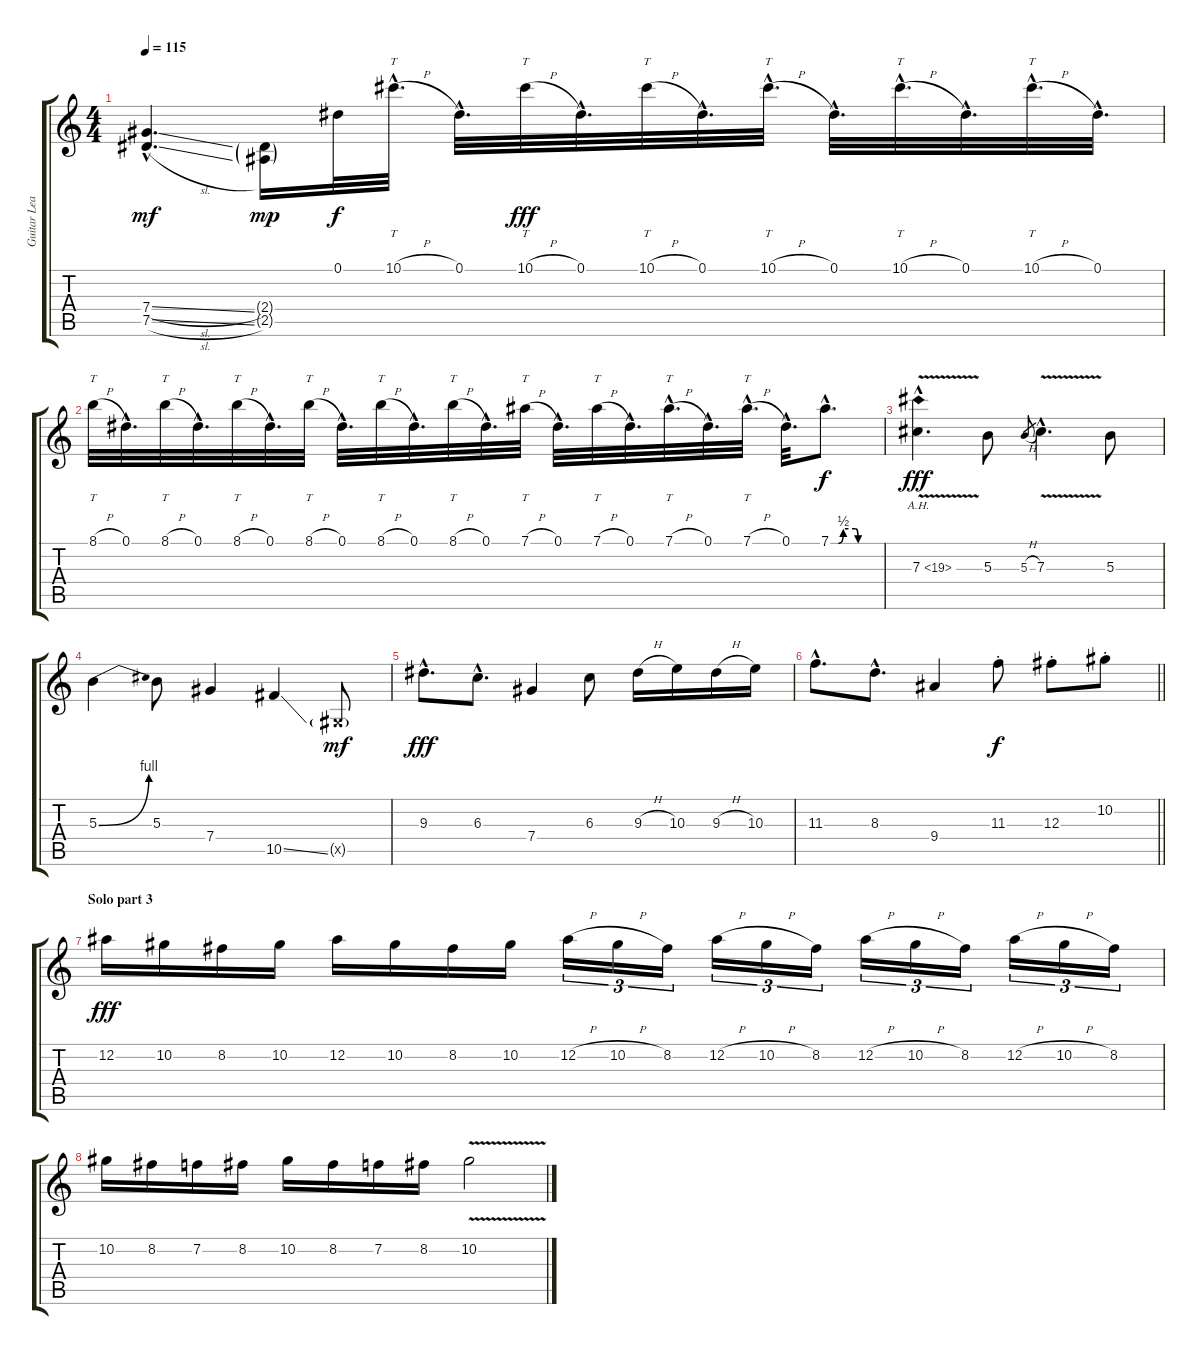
\track ("Guitar Lead Solo 1" "Guitar Lea") {instrument distortionguitar}
\staff {score tabs}
\tuning (Eb4 Bb3 Gb3 Db3 Ab2 Eb2) {hide}
\ts (4 4)
\tempo 115
\clef g2
\ks c
(7.4{sl hac} 7.5{sl hac}).4{d dy mf} (2.4{g} 2.5{g}).16{dy mp} 0.1.32{dy f} 10.1{h hac}.32{tt d} 0.1{hac}.32{d} 10.1{h}.32{tt dy fff} 0.1{hac}.32{d} 10.1{h}.32{tt} 0.1{hac}.32{d} 10.1{h hac}.32{tt d} 0.1{hac}.32{d} 10.1{h hac}.32{tt d} 0.1{hac}.32{d} 10.1{h hac}.32{tt d} 0.1{hac}.32{d} |
8.1{h}.32{tt} 0.1{hac}.32{d} 8.1{h}.32{tt} 0.1{hac}.32{d} 8.1{h}.32{tt} 0.1{hac}.32{d} 8.1{h}.32{tt} 0.1{hac}.32{d} 8.1{h}.32{tt} 0.1{hac}.32{d} 8.1{h}.32{tt} 0.1{hac}.32{d} 7.1{h}.32{tt} 0.1{hac}.32{d} 7.1{h}.32{tt} 0.1{hac}.32{d} 7.1{h hac}.32{tt d} 0.1{hac}.32{d} 7.1{h hac}.32{tt d} 0.1{hac}.32{d} 7.1{be (custom 0 0 9 0 15 2 30 2 33 0 45 0 60 0) hac}.8{d dy f} |
7.3{ah 12 v hac}.4{d dy fff} 5.3.8 5.3{h}.8{gr} 7.3{v hac}.4{d} 5.3.8 |
5.3{be (bend 0 0 60 4)}.4 5.3.8 7.4.4 10.5{ss}.4 0.5{g x}.8{dy mf} |
9.3{hac}.8{d dy fff} 6.3{hac}.8{d} 7.4.4 6.3.8 9.3{h}.16 10.3.16 9.3{h}.16 10.3.16 |
\barLineRight lightlight
11.3{hac}.8{d} 8.3{hac}.8{d} 9.4.4 11.3{st}.8{dy f} 12.3{st}.8 10.2{st}.8 |
\section ("" "Solo part 3")
12.2.16{dy fff volume 16 balance 12} 10.2.16 8.2.16 10.2.16 12.2.16 10.2.16 8.2.16 10.2.16 12.2{h}.16{tu (3 2)} 10.2{h}.16{tu (3 2)} 8.2.16{tu (3 2)} 12.2{h}.16{tu (3 2)} 10.2{h}.16{tu (3 2)} 8.2.16{tu (3 2)} 12.2{h}.16{tu (3 2)} 10.2{h}.16{tu (3 2)} 8.2.16{tu (3 2)} 12.2{h}.16{tu (3 2)} 10.2{h}.16{tu (3 2)} 8.2.16{tu (3 2)} |
10.2.16 8.2.16 7.2.16 8.2.16 10.2.16 8.2.16 7.2.16 8.2.16 10.2{v}.2
